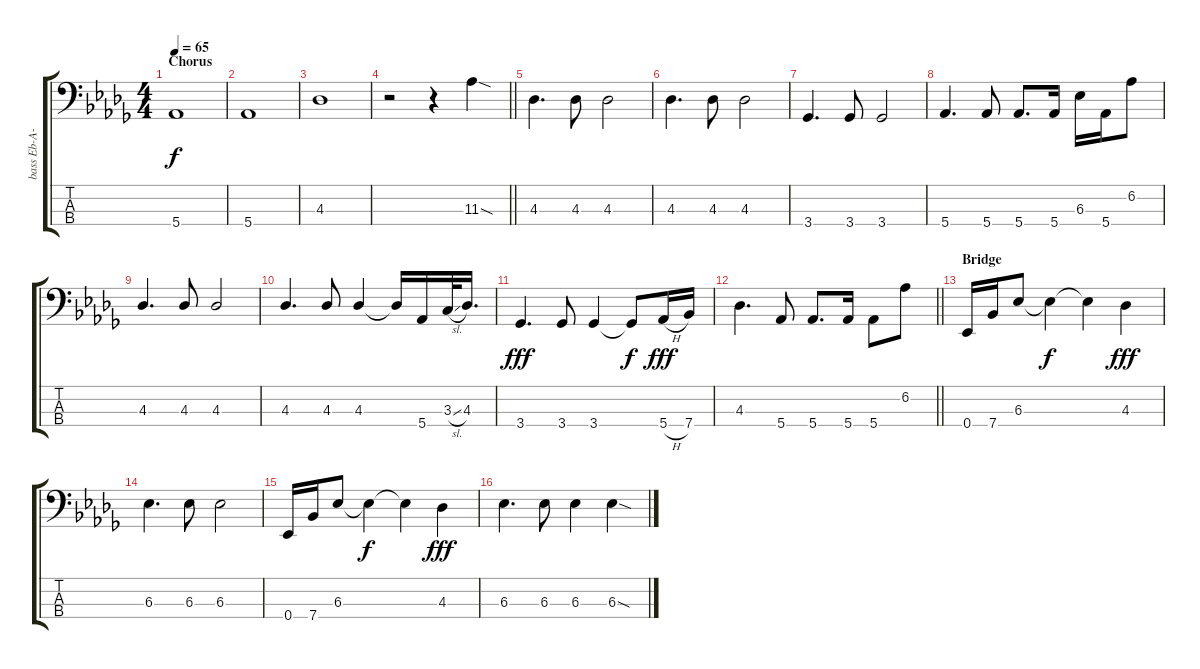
\track ("bass Eb-A-D-G" "bass Eb-A-") {instrument electricbassfinger}
\staff {score tabs}
\tuning (G2 D2 A1 Eb1) {hide}
\ts (4 4)
\section ("" "Chorus")
\tempo 65
\clef f4
\ks db
5.4.1{dy f} |
5.4.1 |
4.3.1 |
\barLineRight lightlight
r.2 r.4 11.3{sod}.4 |
4.3.4{d} 4.3.8 4.3.2 |
4.3.4{d} 4.3.8 4.3.2 |
3.4.4{d} 3.4.8 3.4.2 |
5.4.4{d} 5.4.8 5.4.8{d} 5.4.16 6.3.16 5.4.16 6.2.8 |
4.3.4{d beam Up} 4.3.8{beam Up} 4.3.2{beam Up} |
4.3.4{d beam Up} 4.3.8{beam Up} 4.3.4{beam Up} 4.3{t}.16{beam Up} 5.4.16{beam Up} 3.3{sl}.32{beam Up} 4.3.16{d beam Up} |
3.4.4{d dy fff} 3.4.8 3.4.4 3.4{t}.8{dy f} 5.4{h}.16{dy fff} 7.4.16 |
\barLineRight lightlight
4.3.4{d} 5.4.8 5.4.8{d} 5.4.16 5.4.8 6.2.8 |
\section ("" "Bridge")
0.4.16 7.4.16 6.3.8 6.3{t}.4{dy f} 6.3{t}.4 4.3.4{dy fff} |
6.3.4{d} 6.3.8 6.3.2 |
0.4.16 7.4.16 6.3.8 6.3{t}.4{dy f} 6.3{t}.4 4.3.4{dy fff} |
6.3.4{d} 6.3.8 6.3.4 6.3{sod}.4
